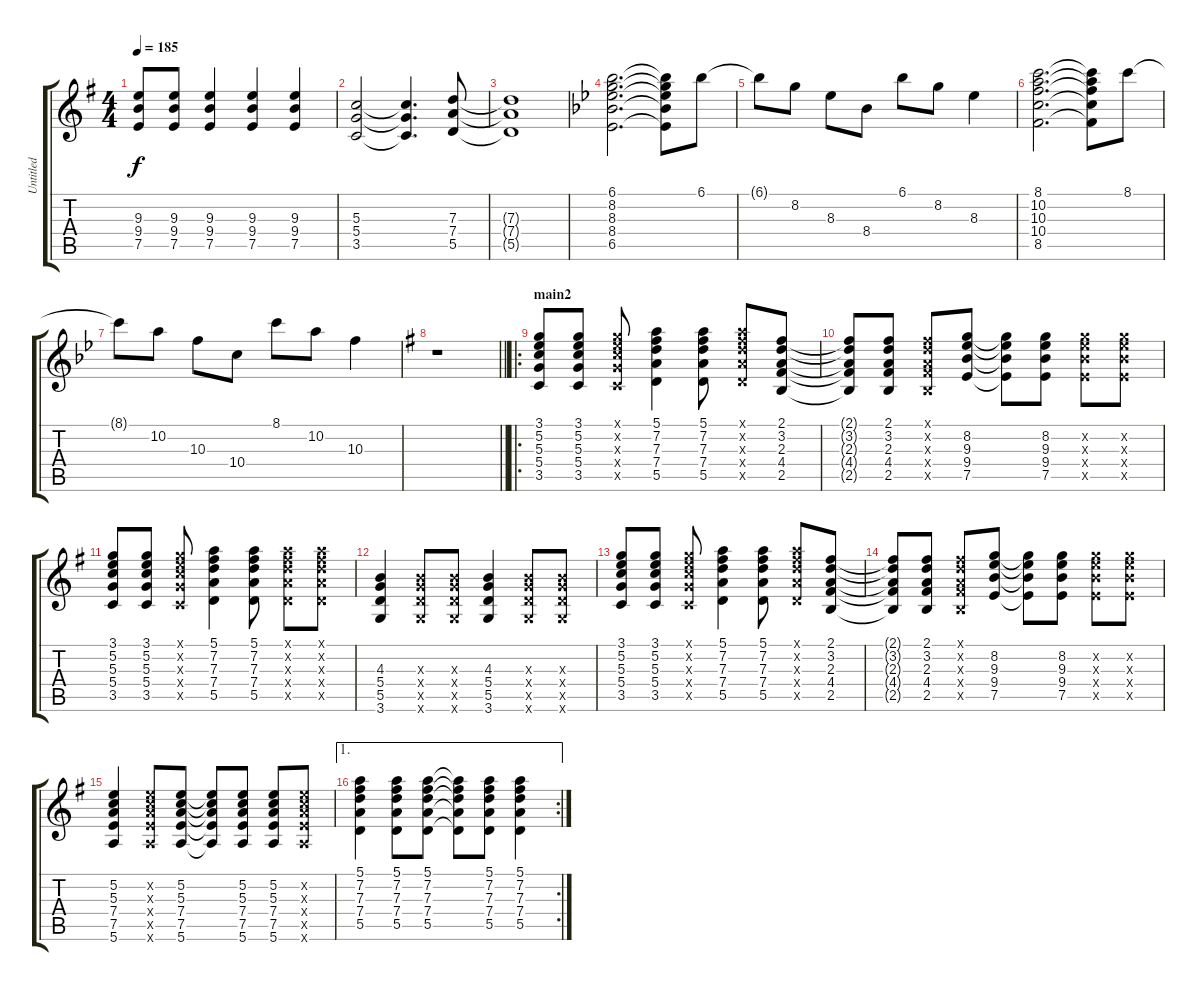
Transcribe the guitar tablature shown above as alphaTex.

\track ("Untitled" "Untitled") {instrument overdrivenguitar}
\staff {score tabs}
\tuning (E4 B3 G3 D3 A2 E2) {hide}
\ts (4 4)
\tempo 185
\clef g2
\ks g
(9.3{t} 9.4{t} 7.5{t}).8{dy f} (9.3 9.4 7.5).8 (9.3 9.4 7.5).4 (9.3 9.4 7.5).4 (9.3 9.4 7.5).4 |
(5.3 5.4 3.5).2 (5.3{t} 5.4{t} 3.5{t}).4{d} (7.3 7.4 5.5).8 |
(7.3{t} 7.4{t} 5.5{t}).1 |
\ks bb
(6.1 8.2 8.3 8.4 6.5).2{d} (6.1{t} 8.2{t} 8.3{t} 8.4{t} 6.5{t}).8 6.1.8 |
6.1{t}.8 8.2.8 8.3.8 8.4.8 6.1.8 8.2.8 8.3.4 |
(8.1 10.2 10.3 10.4 8.5).2{d} (8.1{t} 10.2{t} 10.3{t} 10.4{t} 8.5{t}).8 8.1.8 |
8.1{t}.8 10.2.8 10.3.8 10.4.8 8.1.8 10.2.8 10.3.4 |
\barLineRight lightlight
\ks g
r.1 |
\ro
\section ("" "main2")
(3.1 5.2 5.3 5.4 3.5).8 (3.1 5.2 5.3 5.4 3.5).8 (3.1{x} 5.2{x} 5.3{x} 5.4{x} 3.5{x}).8 (5.1 7.2 7.3 7.4 5.5).4 (5.1 7.2 7.3 7.4 5.5).8 (5.1{x} 7.2{x} 7.3{x} 7.4{x} 5.5{x}).8 (2.1 3.2 2.3 4.4 2.5).8 |
(2.1{t} 3.2{t} 2.3{t} 4.4{t} 2.5{t}).8 (2.1 3.2 2.3 4.4 2.5).8 (2.1{x} 3.2{x} 2.3{x} 4.4{x} 2.5{x}).8 (8.2 9.3 9.4 7.5).8 (8.2{t} 9.3{t} 9.4{t} 7.5{t}).8 (8.2 9.3 9.4 7.5).8 (8.2{x} 9.3{x} 9.4{x} 7.5{x}).8 (8.2{x} 9.3{x} 9.4{x} 7.5{x}).8 |
(3.1 5.2 5.3 5.4 3.5).8 (3.1 5.2 5.3 5.4 3.5).8 (3.1{x} 5.2{x} 5.3{x} 5.4{x} 3.5{x}).8 (5.1 7.2 7.3 7.4 5.5).4 (5.1 7.2 7.3 7.4 5.5).8 (5.1{x} 7.2{x} 7.3{x} 7.4{x} 5.5{x}).8 (5.1{x} 7.2{x} 7.3{x} 7.4{x} 5.5{x}).8 |
(4.3 5.4 5.5 3.6).4 (4.3{x} 5.4{x} 5.5{x} 3.6{x}).8 (4.3{x} 5.4{x} 5.5{x} 3.6{x}).8 (4.3 5.4 5.5 3.6).4 (4.3{x} 5.4{x} 5.5{x} 3.6{x}).8 (4.3{x} 5.4{x} 5.5{x} 3.6{x}).8 |
(3.1 5.2 5.3 5.4 3.5).8 (3.1 5.2 5.3 5.4 3.5).8 (3.1{x} 5.2{x} 5.3{x} 5.4{x} 3.5{x}).8 (5.1 7.2 7.3 7.4 5.5).4 (5.1 7.2 7.3 7.4 5.5).8 (5.1{x} 7.2{x} 7.3{x} 7.4{x} 5.5{x}).8 (2.1 3.2 2.3 4.4 2.5).8 |
(2.1{t} 3.2{t} 2.3{t} 4.4{t} 2.5{t}).8 (2.1 3.2 2.3 4.4 2.5).8 (2.1{x} 3.2{x} 2.3{x} 4.4{x} 2.5{x}).8 (8.2 9.3 9.4 7.5).8 (8.2{t} 9.3{t} 9.4{t} 7.5{t}).8 (8.2 9.3 9.4 7.5).8 (8.2{x} 9.3{x} 9.4{x} 7.5{x}).8 (8.2{x} 9.3{x} 9.4{x} 7.5{x}).8 |
(5.2 5.3 7.4 7.5 5.6).4 (5.2{x} 5.3{x} 7.4{x} 7.5{x} 5.6{x}).8 (5.2 5.3 7.4 7.5 5.6).8 (5.2{t} 5.3{t} 7.4{t} 7.5{t} 5.6{t}).8 (5.2 5.3 7.4 7.5 5.6).8 (5.2 5.3 7.4 7.5 5.6).8 (5.2{x} 5.3{x} 7.4{x} 7.5{x} 5.6{x}).8 |
\ae 1
\rc 2
(5.1 7.2 7.3 7.4 5.5).4 (5.1 7.2 7.3 7.4 5.5).8 (5.1 7.2 7.3 7.4 5.5).8 (5.1{t} 7.2{t} 7.3{t} 7.4{t} 5.5{t}).8 (5.1 7.2 7.3 7.4 5.5).8 (5.1 7.2 7.3 7.4 5.5).4
